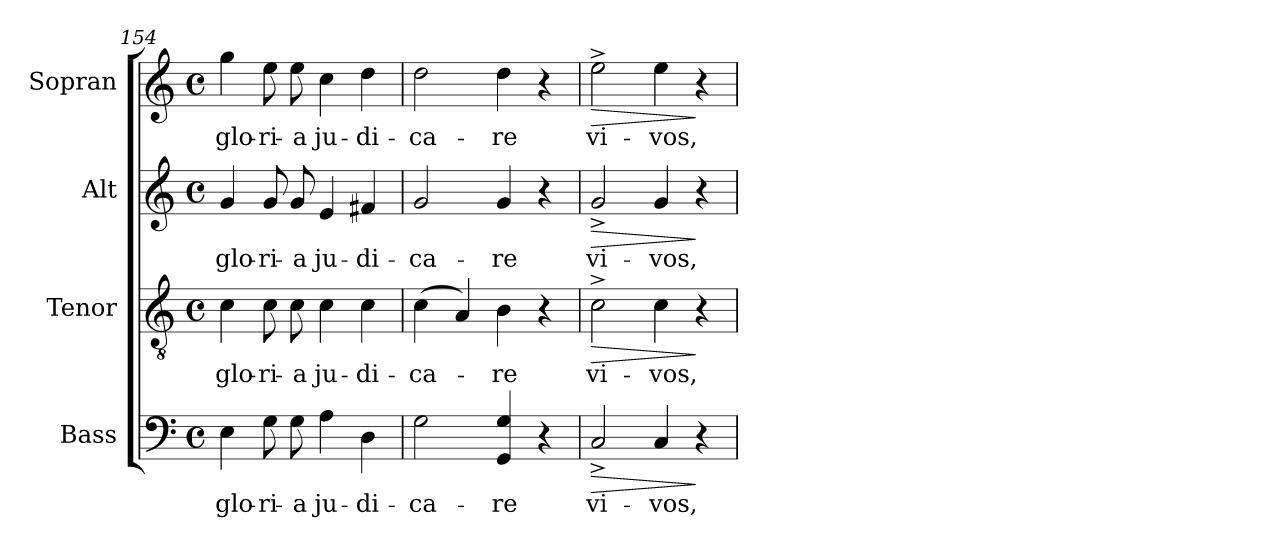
**kern	**text	**dynam	**kern	**text	**dynam	**kern	**text	**dynam	**kern	**text	**dynam
*part4	*part4	*part4	*part3	*part3	*part3	*part2	*part2	*part2	*part1	*part1	*part1
*staff4	*staff4	*staff4	*staff3	*staff3	*staff3	*staff2	*staff2	*staff2	*staff1	*staff1	*staff1
*I"Bass	*	*	*I"Tenor	*	*	*I"Alt	*	*	*I"Sopran	*	*
*I'B.	*	*	*I'T.	*	*	*I'A.	*	*	*I'S.	*	*
*clefF4	*	*	*clefGv2	*	*	*clefG2	*	*	*clefG2	*	*
*k[]	*	*	*k[]	*	*	*k[]	*	*	*k[]	*	*
*C:	*	*	*C:	*	*	*C:	*	*	*C:	*	*
*M4/4	*	*	*M4/4	*	*	*M4/4	*	*	*M4/4	*	*
*met(c)	*	*	*met(c)	*	*	*met(c)	*	*	*met(c)	*	*
=154	=154	=154	=154	=154	=154	=154	=154	=154	=154	=154	=154
!	!LO:LY:b	!	!	!LO:LY:b	!	!	!LO:LY:b	!	!	!LO:LY:b	!
4E\	glo-	.	4c\	glo-	.	4g/	glo-	.	4gg\	glo-	.
!	!LO:LY:b	!	!	!LO:LY:b	!	!	!LO:LY:b	!	!	!LO:LY:b	!
8G\	-ri-	.	8c\	-ri-	.	8g/	-ri-	.	8ee\	-ri-	.
!	!LO:LY:b	!	!	!LO:LY:b	!	!	!LO:LY:b	!	!	!LO:LY:b	!
8G\	-a	.	8c\	-a	.	8g/	-a	.	8ee\	-a	.
!	!LO:LY:b	!	!	!LO:LY:b	!	!	!LO:LY:b	!	!	!LO:LY:b	!
4A\	ju-	.	4c\	ju-	.	4e/	ju-	.	4cc\	ju-	.
!	!LO:LY:b	!	!	!LO:LY:b	!	!	!LO:LY:b	!	!	!LO:LY:b	!
4D\	-di-	.	4c\	-di-	.	4f#X/	-di-	.	4dd\	-di-	.
=155	=155	=155	=155	=155	=155	=155	=155	=155	=155	=155	=155
!	!LO:LY:b	!	!	!LO:LY:b	!	!	!LO:LY:b	!	!	!LO:LY:b	!
2G\	-ca-	.	(>4c\	-ca-	.	2g/	-ca-	.	2dd\	-ca-	.
.	.	.	4A/)	.	.	.	.	.	.	.	.
!	!LO:LY:b	!	!	!LO:LY:b	!	!	!LO:LY:b	!	!	!LO:LY:b	!
4GG/ 4G/	-re	.	4B\	-re	.	4g/	-re	.	4dd\	-re	.
4r	.	.	4r	.	.	4r	.	.	4r	.	.
=156	=156	=156	=156	=156	=156	=156	=156	=156	=156	=156	=156
!	!LO:LY:b	!LO:HP:b	!	!LO:LY:b	!LO:HP:b	!	!LO:LY:b	!LO:HP:b	!	!LO:LY:b	!LO:HP:b
2C^</	vi-	>	2c^>\	vi-	>	2g^</	vi-	>	2ee^>\	vi-	>
!	!LO:LY:b	!	!	!LO:LY:b	!	!	!LO:LY:b	!	!	!LO:LY:b	!
4C/	-vos,	.	4c\	-vos,	.	4g/	-vos,	.	4ee\	-vos,	.
4r	.	]	4r	.	]	4r	.	]	4r	.	]
=	=	=	=	=	=	=	=	=	=	=	=
*-	*-	*-	*-	*-	*-	*-	*-	*-	*-	*-	*-
